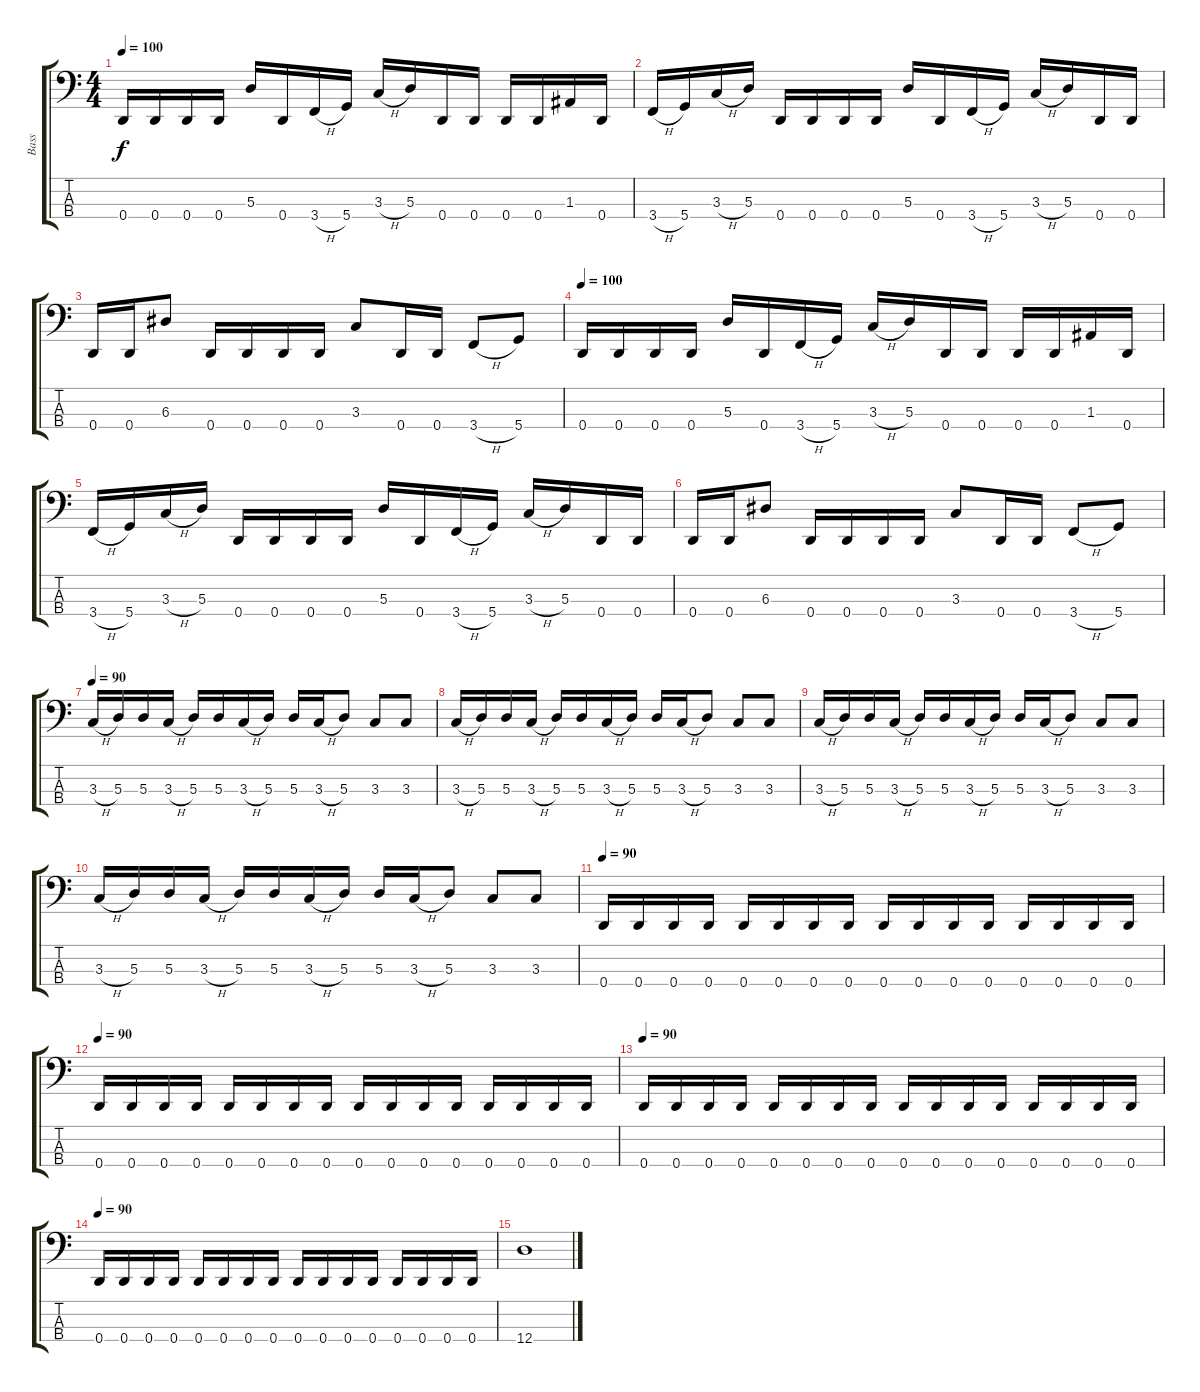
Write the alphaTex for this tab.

\track ("Bass" "Bass") {instrument slapbass2}
\staff {score tabs}
\tuning (G2 D2 A1 D1) {hide}
\ts (4 4)
\tempo 100
\clef f4
\ks c
0.4.16{dy f} 0.4.16 0.4.16 0.4.16 5.3.16 0.4.16 3.4{h}.16 5.4.16 3.3{h}.16 5.3.16 0.4.16 0.4.16 0.4.16 0.4.16 1.3.16 0.4.16 |
3.4{h}.16 5.4.16 3.3{h}.16 5.3.16 0.4.16 0.4.16 0.4.16 0.4.16 5.3.16 0.4.16 3.4{h}.16 5.4.16 3.3{h}.16 5.3.16 0.4.16 0.4.16 |
0.4.16 0.4.16 6.3.8 0.4.16 0.4.16 0.4.16 0.4.16 3.3.8 0.4.16 0.4.16 3.4{h}.8 5.4.8 |
\tempo 100
0.4.16 0.4.16 0.4.16 0.4.16 5.3.16 0.4.16 3.4{h}.16 5.4.16 3.3{h}.16 5.3.16 0.4.16 0.4.16 0.4.16 0.4.16 1.3.16 0.4.16 |
3.4{h}.16 5.4.16 3.3{h}.16 5.3.16 0.4.16 0.4.16 0.4.16 0.4.16 5.3.16 0.4.16 3.4{h}.16 5.4.16 3.3{h}.16 5.3.16 0.4.16 0.4.16 |
0.4.16 0.4.16 6.3.8 0.4.16 0.4.16 0.4.16 0.4.16 3.3.8 0.4.16 0.4.16 3.4{h}.8 5.4.8 |
\tempo 90
3.3{h}.16 5.3.16 5.3.16 3.3{h}.16 5.3.16 5.3.16 3.3{h}.16 5.3.16 5.3.16 3.3{h}.16 5.3.8 3.3.8 3.3.8 |
3.3{h}.16 5.3.16 5.3.16 3.3{h}.16 5.3.16 5.3.16 3.3{h}.16 5.3.16 5.3.16 3.3{h}.16 5.3.8 3.3.8 3.3.8 |
3.3{h}.16 5.3.16 5.3.16 3.3{h}.16 5.3.16 5.3.16 3.3{h}.16 5.3.16 5.3.16 3.3{h}.16 5.3.8 3.3.8 3.3.8 |
3.3{h}.16 5.3.16 5.3.16 3.3{h}.16 5.3.16 5.3.16 3.3{h}.16 5.3.16 5.3.16 3.3{h}.16 5.3.8 3.3.8 3.3.8 |
\tempo 90
0.4.16 0.4.16 0.4.16 0.4.16 0.4.16 0.4.16 0.4.16 0.4.16 0.4.16 0.4.16 0.4.16 0.4.16 0.4.16 0.4.16 0.4.16 0.4.16 |
\tempo 90
0.4.16 0.4.16 0.4.16 0.4.16 0.4.16 0.4.16 0.4.16 0.4.16 0.4.16 0.4.16 0.4.16 0.4.16 0.4.16 0.4.16 0.4.16 0.4.16 |
\tempo 90
0.4.16 0.4.16 0.4.16 0.4.16 0.4.16 0.4.16 0.4.16 0.4.16 0.4.16 0.4.16 0.4.16 0.4.16 0.4.16 0.4.16 0.4.16 0.4.16 |
\tempo 90
0.4.16 0.4.16 0.4.16 0.4.16 0.4.16 0.4.16 0.4.16 0.4.16 0.4.16 0.4.16 0.4.16 0.4.16 0.4.16 0.4.16 0.4.16 0.4.16 |
12.4.1
